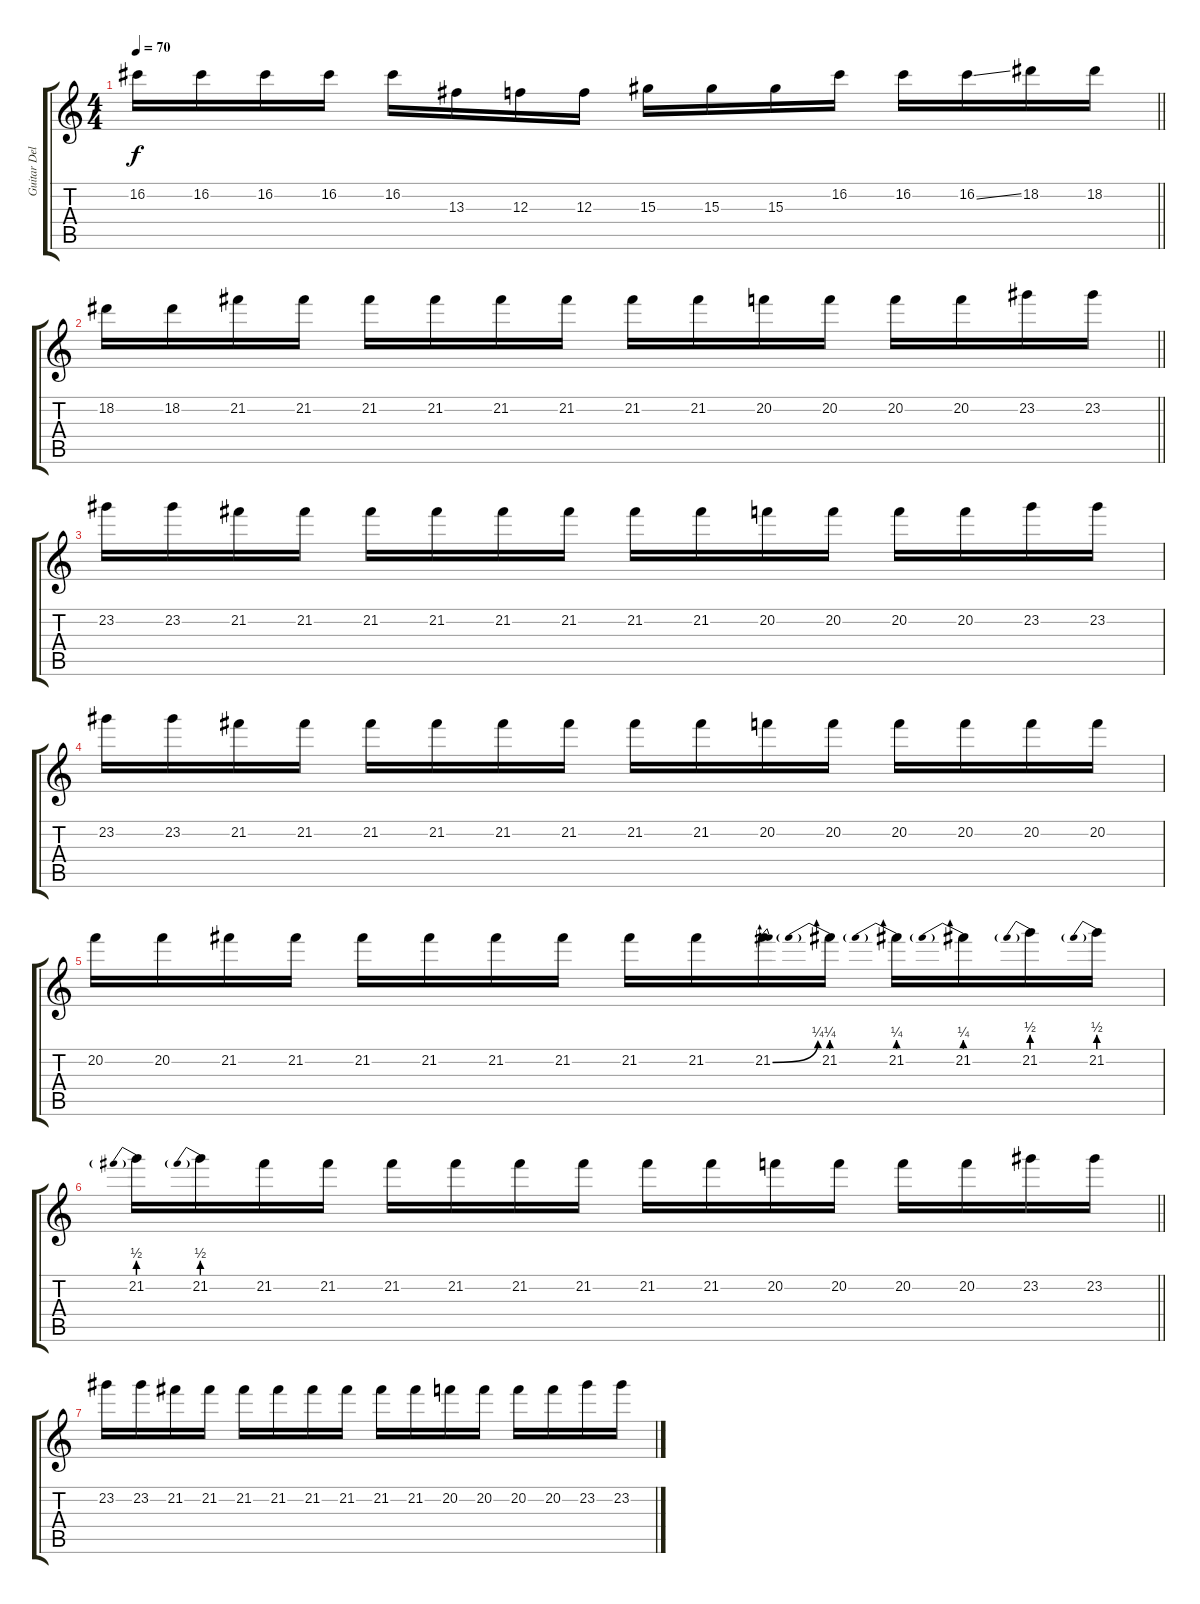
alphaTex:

\track ("Guitar Delay" "Guitar Del") {instrument distortionguitar}
\staff {score tabs}
\tuning (D4 A3 F3 C3 G2 C2) {hide}
\ts (4 4)
\tempo 70
\clef g2
\barLineRight lightlight
\ks c
16.2.16{dy f} 16.2.16 16.2.16 16.2.16 16.2.16 13.3.16 12.3.16 12.3.16 15.3.16 15.3.16 15.3.16 16.2.16 16.2.16 16.2{ss}.16 18.2.16 18.2.16 |
\section ("" "")
\barLineRight lightlight
18.2.16 18.2.16 21.2.16 21.2.16 21.2.16 21.2.16 21.2.16 21.2.16 21.2.16 21.2.16 20.2.16 20.2.16 20.2.16 20.2.16 23.2.16 23.2.16 |
23.2.16 23.2.16 21.2.16 21.2.16 21.2.16 21.2.16 21.2.16 21.2.16 21.2.16 21.2.16 20.2.16 20.2.16 20.2.16 20.2.16 23.2.16 23.2.16 |
23.2.16 23.2.16 21.2.16 21.2.16 21.2.16 21.2.16 21.2.16 21.2.16 21.2.16 21.2.16 20.2.16 20.2.16 20.2.16 20.2.16 20.2.16 20.2.16 |
20.2.16 20.2.16 21.2.16 21.2.16 21.2.16 21.2.16 21.2.16 21.2.16 21.2.16 21.2.16 21.2{be (bend 0 0 60 1)}.16 21.2{be (prebend 0 1 60 1)}.16 21.2{be (prebend 0 1 60 1)}.16 21.2{be (prebend 0 1 60 1)}.16 21.2{be (prebend 0 2 60 2)}.16 21.2{be (prebend 0 2 60 2)}.16 |
\barLineRight lightlight
21.2{be (prebend 0 2 60 2)}.16 21.2{be (prebend 0 2 60 2)}.16 21.2.16 21.2.16 21.2.16 21.2.16 21.2.16 21.2.16 21.2.16 21.2.16 20.2.16 20.2.16 20.2.16 20.2.16 23.2.16 23.2.16 |
23.2.16 23.2.16 21.2.16 21.2.16 21.2.16 21.2.16 21.2.16 21.2.16 21.2.16 21.2.16 20.2.16 20.2.16 20.2.16 20.2.16 23.2.16 23.2.16
